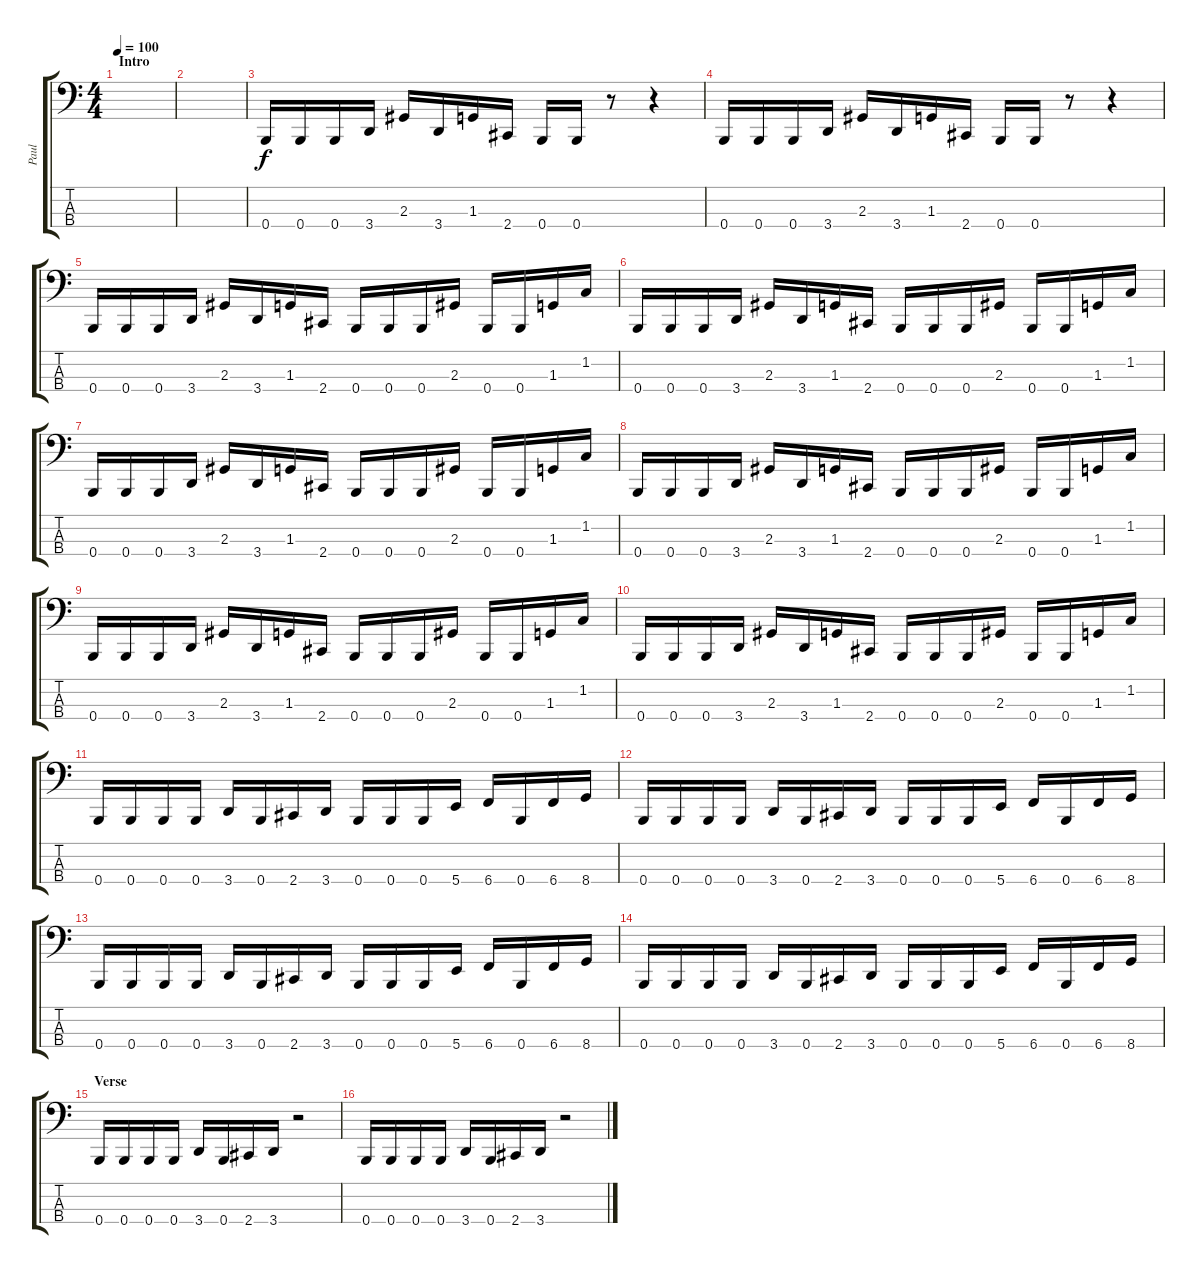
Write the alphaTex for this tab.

\track ("Paul" "Paul") {instrument electricbasspick}
\staff {score tabs}
\tuning (E2 B1 Gb1 B0) {hide}
\ts (4 4)
\section ("" "Intro")
\tempo 100
\clef f4
\ks c
|
|
0.4.16 0.4.16 0.4.16 3.4.16 2.3.16 3.4.16 1.3.16 2.4.16 0.4.16 0.4.16 r.8 r.4 |
0.4.16 0.4.16 0.4.16 3.4.16 2.3.16 3.4.16 1.3.16 2.4.16 0.4.16 0.4.16 r.8 r.4 |
0.4.16 0.4.16 0.4.16 3.4.16 2.3.16 3.4.16 1.3.16 2.4.16 0.4.16 0.4.16 0.4.16 2.3.16 0.4.16 0.4.16 1.3.16 1.2.16 |
0.4.16 0.4.16 0.4.16 3.4.16 2.3.16 3.4.16 1.3.16 2.4.16 0.4.16 0.4.16 0.4.16 2.3.16 0.4.16 0.4.16 1.3.16 1.2.16 |
0.4.16 0.4.16 0.4.16 3.4.16 2.3.16 3.4.16 1.3.16 2.4.16 0.4.16 0.4.16 0.4.16 2.3.16 0.4.16 0.4.16 1.3.16 1.2.16 |
0.4.16 0.4.16 0.4.16 3.4.16 2.3.16 3.4.16 1.3.16 2.4.16 0.4.16 0.4.16 0.4.16 2.3.16 0.4.16 0.4.16 1.3.16 1.2.16 |
0.4.16 0.4.16 0.4.16 3.4.16 2.3.16 3.4.16 1.3.16 2.4.16 0.4.16 0.4.16 0.4.16 2.3.16 0.4.16 0.4.16 1.3.16 1.2.16 |
0.4.16 0.4.16 0.4.16 3.4.16 2.3.16 3.4.16 1.3.16 2.4.16 0.4.16 0.4.16 0.4.16 2.3.16 0.4.16 0.4.16 1.3.16 1.2.16 |
0.4.16 0.4.16 0.4.16 0.4.16 3.4.16 0.4.16 2.4.16 3.4.16 0.4.16 0.4.16 0.4.16 5.4.16 6.4.16 0.4.16 6.4.16 8.4.16 |
0.4.16 0.4.16 0.4.16 0.4.16 3.4.16 0.4.16 2.4.16 3.4.16 0.4.16 0.4.16 0.4.16 5.4.16 6.4.16 0.4.16 6.4.16 8.4.16 |
0.4.16 0.4.16 0.4.16 0.4.16 3.4.16 0.4.16 2.4.16 3.4.16 0.4.16 0.4.16 0.4.16 5.4.16 6.4.16 0.4.16 6.4.16 8.4.16 |
0.4.16 0.4.16 0.4.16 0.4.16 3.4.16 0.4.16 2.4.16 3.4.16 0.4.16 0.4.16 0.4.16 5.4.16 6.4.16 0.4.16 6.4.16 8.4.16 |
\section ("" "Verse")
0.4.16 0.4.16 0.4.16 0.4.16 3.4.16 0.4.16 2.4.16 3.4.16 r.2 |
0.4.16 0.4.16 0.4.16 0.4.16 3.4.16 0.4.16 2.4.16 3.4.16 r.2
